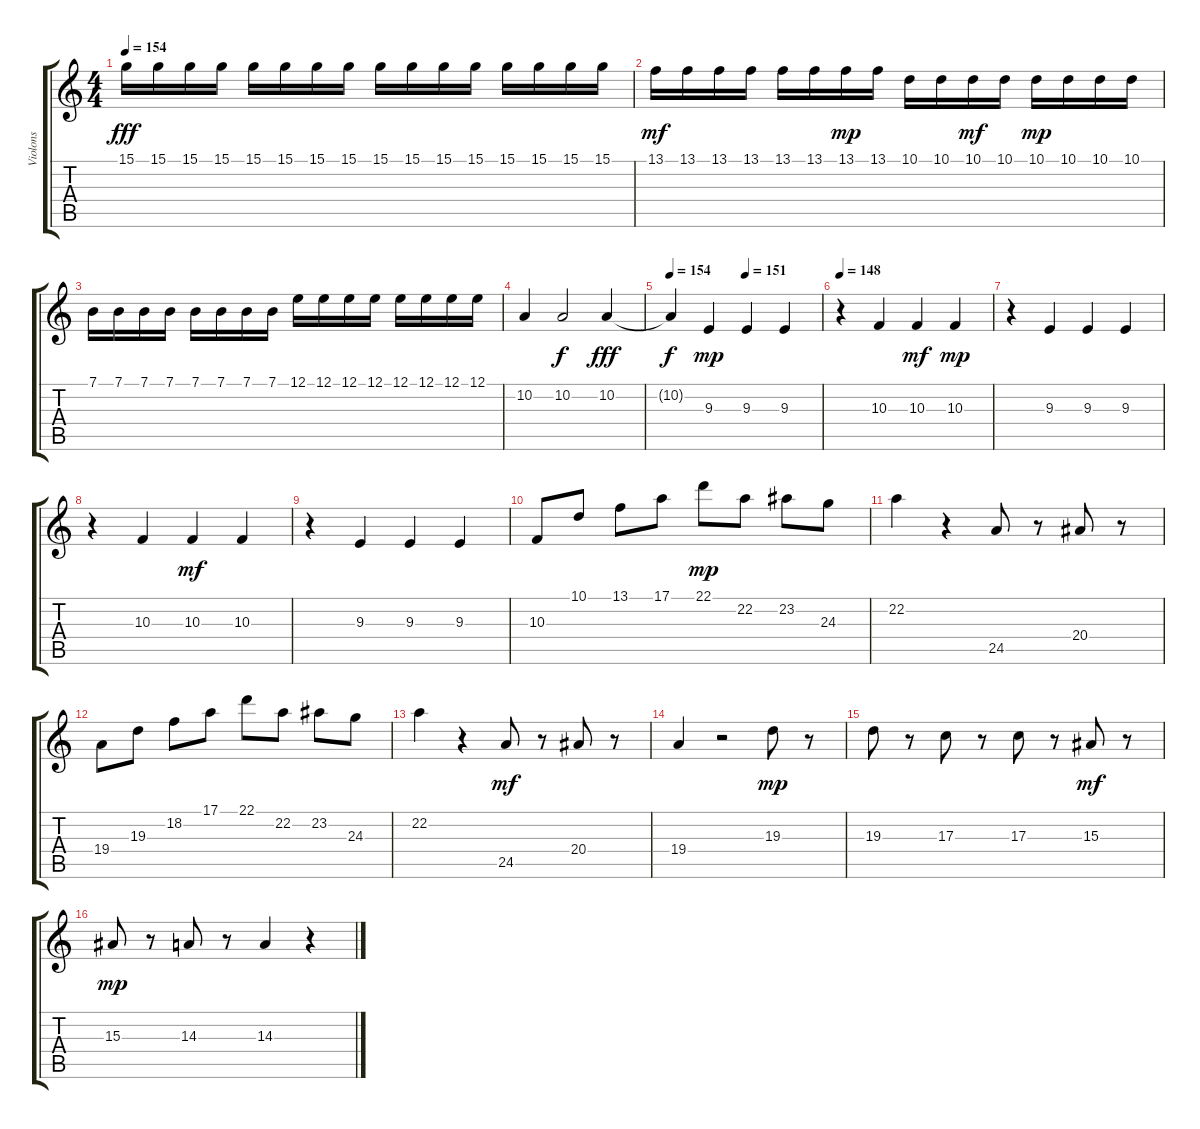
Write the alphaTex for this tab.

\track ("Violons" "Violons") {instrument violin}
\staff {score tabs}
\tuning (E4 B3 G3 D3 A2 E2) {hide}
\ts (4 4)
\tempo 154
\clef g2
\ks c
15.1.16{dy fff} 15.1.16 15.1.16 15.1.16 15.1.16 15.1.16 15.1.16 15.1.16 15.1.16 15.1.16 15.1.16 15.1.16 15.1.16 15.1.16 15.1.16 15.1.16 |
13.1.16{dy mf} 13.1.16 13.1.16 13.1.16 13.1.16 13.1.16 13.1.16{dy mp} 13.1.16 10.1.16 10.1.16 10.1.16{dy mf} 10.1.16 10.1.16{dy mp} 10.1.16 10.1.16 10.1.16 |
7.1.16 7.1.16 7.1.16 7.1.16 7.1.16 7.1.16 7.1.16 7.1.16 12.1.16 12.1.16 12.1.16 12.1.16 12.1.16 12.1.16 12.1.16 12.1.16 |
10.2.4 10.2.2{dy f} 10.2.4{dy fff} |
\tempo 154
\tempo (151 0.5)
10.2{t}.4{dy f} 9.3.4{dy mp} 9.3.4 9.3.4 |
\tempo 148
r.4 10.3.4 10.3.4{dy mf} 10.3.4{dy mp} |
r.4 9.3.4 9.3.4 9.3.4 |
r.4 10.3.4 10.3.4{dy mf} 10.3.4 |
r.4 9.3.4 9.3.4 9.3.4 |
10.3.8 10.1.8 13.1.8 17.1.8 22.1.8{dy mp} 22.2.8 23.2.8 24.3.8 |
22.2.4 r.4 24.5.8 r.8 20.4.8 r.8 |
19.4.8 19.3.8 18.2.8 17.1.8 22.1.8 22.2.8 23.2.8 24.3.8 |
22.2.4 r.4 24.5.8{dy mf} r.8 20.4.8 r.8 |
19.4.4 r.2 19.3.8{dy mp} r.8 |
19.3.8 r.8 17.3.8 r.8 17.3.8 r.8 15.3.8{dy mf} r.8 |
15.3.8{dy mp} r.8 14.3.8 r.8 14.3.4 r.4
